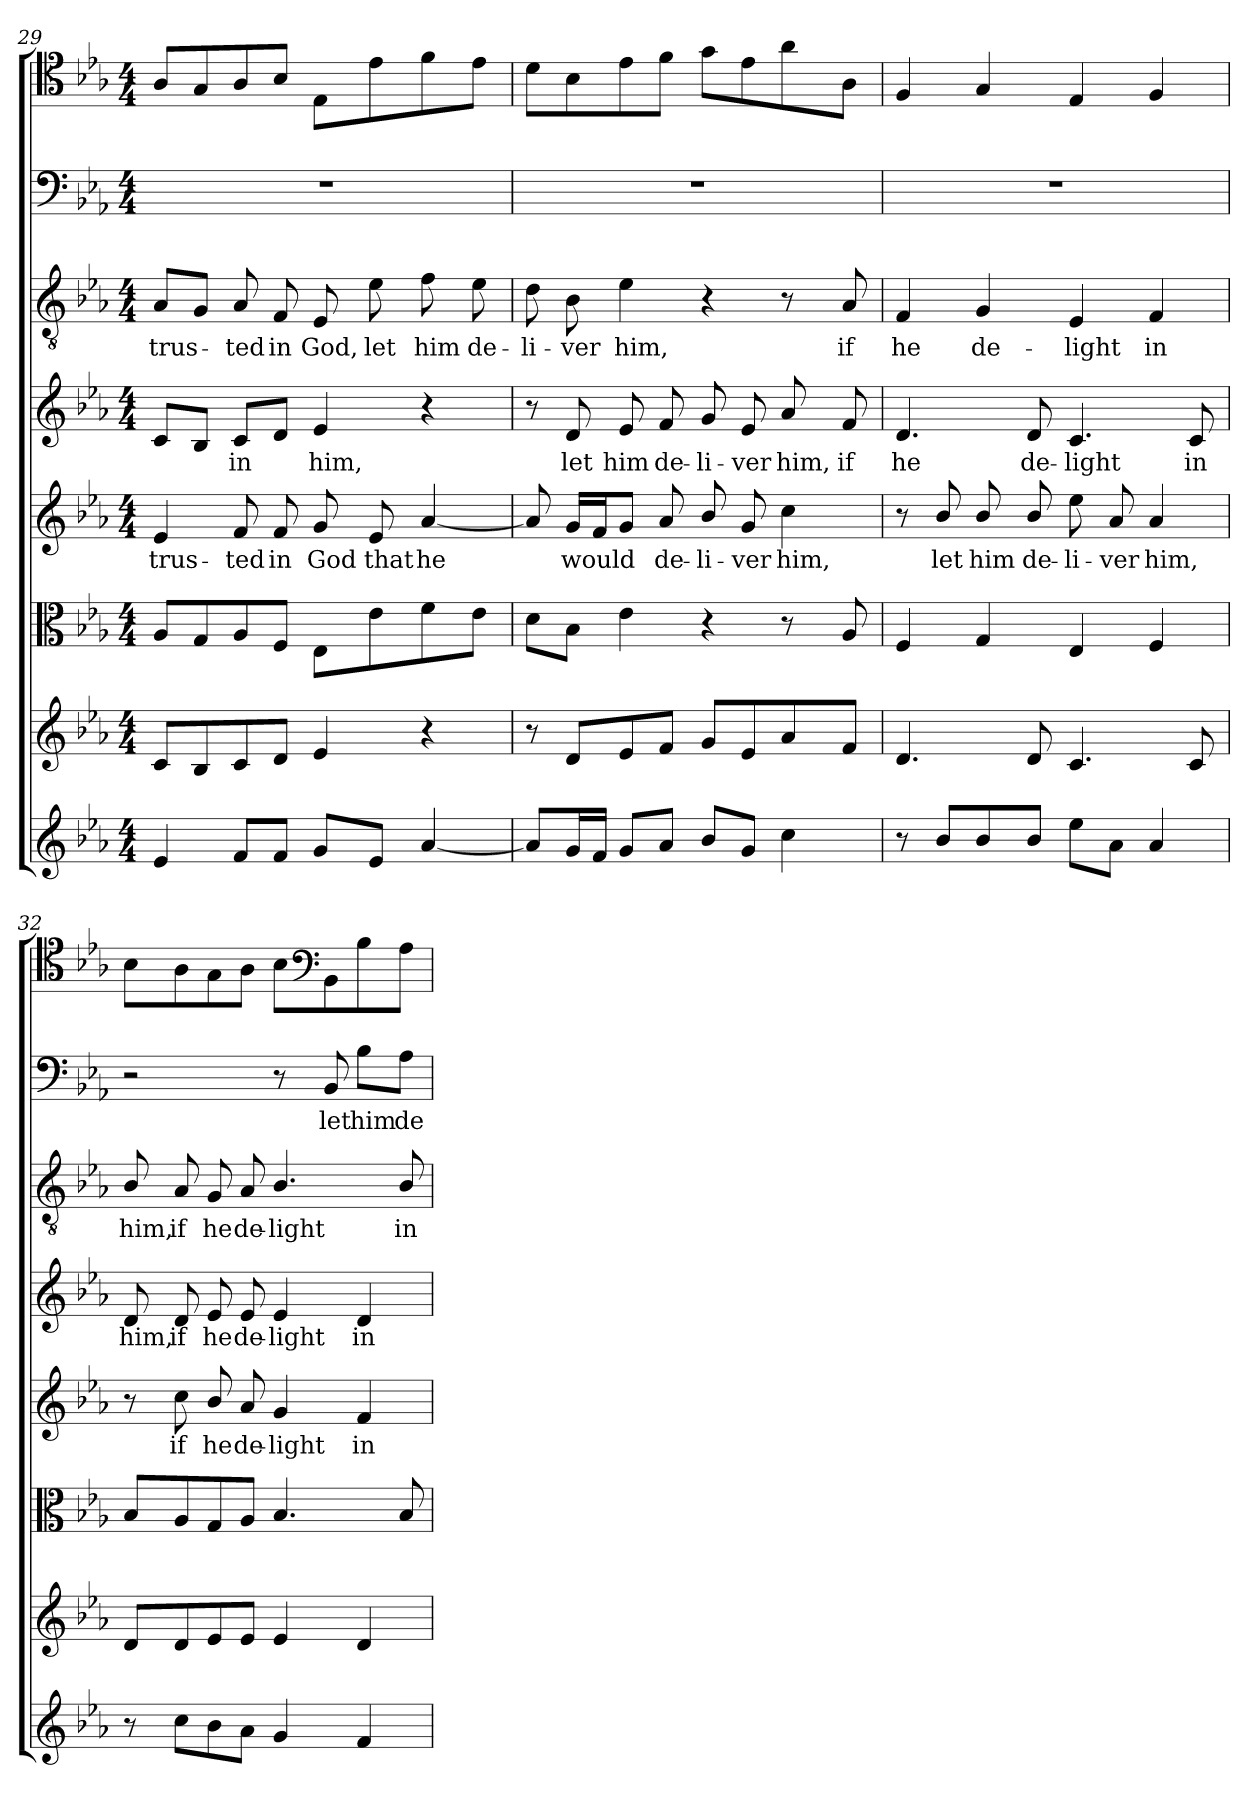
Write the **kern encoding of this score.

**kern	**kern	**kern	**kern	**text	**kern	**text	**kern	**text	**kern	**text	**kern
*part8	*part7	*part6	*part5	*part5	*part4	*part4	*part3	*part3	*part2	*part2	*part1
*staff8	*staff7	*staff6	*staff5	*staff5	*staff4	*staff4	*staff3	*staff3	*staff2	*staff2	*staff1
*clefG2	*clefG2	*clefC3	*clefG2	*	*clefG2	*	*clefGv2	*	*clefF4	*	*clefC4
*k[b-e-a-]	*k[b-e-a-]	*k[b-e-a-]	*k[b-e-a-]	*	*k[b-e-a-]	*	*k[b-e-a-]	*	*k[b-e-a-]	*	*k[b-e-a-]
*c:	*c:	*c:	*c:	*	*c:	*	*c:	*	*c:	*	*c:
*M4/4	*M4/4	*M4/4	*M4/4	*	*M4/4	*	*M4/4	*	*M4/4	*	*M4/4
=29	=29	=29	=29	=29	=29	=29	=29	=29	=29	=29	=29
4e-/	8c/L	8A-/L	4e-/	trus-	8c/L	.	8A-/L	trus-	1r	.	8A-/L
.	8B-/	8G/	.	.	8B-/J	.	8G/J	.	.	.	8G/
8f/L	8c/	8A-/	8f/	-ted	8c/L	in	8A-/	-ted	.	.	8A-/
8f/J	8d/J	8F/J	8f/	in	8d/J	.	8F/	in	.	.	8B-/J
8g/L	4e-/	8E-\L	8g/	God	4e-/	him,	8E-/	God,	.	.	8E-/L
8e-/J	.	8e-\	8e-/	that	.	.	8e-\	let	.	.	8e-\
[4a-/	4r	8f\	[4a-/	he	4r	.	8f\	him	.	.	8f\
.	.	8e-\J	.	.	.	.	8e-\	de-	.	.	8e-\J
=30	=30	=30	=30	=30	=30	=30	=30	=30	=30	=30	=30
8a-/L]	8r	8d\L	8a-/]	.	8r	.	8d\	-li-	1r	.	8d\L
16g/L	8d/L	8B-\J	16g/LL	would	8d/	let	8B-\	-ver	.	.	8B-\
16f/JJ	.	.	16f/J	.	.	.	.	.	.	.	.
8g/L	8e-/	4e-\	8g/J	.	8e-/	him	4e-\	him,	.	.	8e-\
8a-/J	8f/J	.	8a-/	de-	8f/	de-	.	.	.	.	8f\J
8b-/L	8g/L	4r	8b-/	-li-	8g/	-li-	4r	.	.	.	8g\L
8g/J	8e-/	.	8g/	-ver	8e-/	-ver	.	.	.	.	8e-\
4cc\	8a-/	8r	4cc\	him,	8a-/	him,	8r	.	.	.	8a-\
.	8f/J	8A-/	.	.	8f/	if	8A-/	if	.	.	8A-\J
=31	=31	=31	=31	=31	=31	=31	=31	=31	=31	=31	=31
8r	4.d/	4F/	8r	.	4.d/	he	4F/	he	1r	.	4F/
8b-/L	.	.	8b-/	let	.	.	.	.	.	.	.
8b-/	.	4G/	8b-/	him	.	.	4G/	de-	.	.	4G/
8b-/J	8d/	.	8b-/	de-	8d/	de-	.	.	.	.	.
8ee-\L	4.c/	4E-/	8ee-\	-li-	4.c/	-light	4E-/	-light	.	.	4E-/
8a-\J	.	.	8a-/	-ver	.	.	.	.	.	.	.
4a-/	.	4F/	4a-/	him,	.	.	4F/	in	.	.	4F/
.	8c/	.	.	.	8c/	in	.	.	.	.	.
=32	=32	=32	=32	=32	=32	=32	=32	=32	=32	=32	=32
8r	8d/L	8B-/L	8r	.	8d/	him,	8B-/	him,	2r	.	8B-\L
8cc\L	8d/	8A-/	8cc\	if	8d/	if	8A-/	if	.	.	8A-\
8b-\	8e-/	8G/	8b-/	he	8e-/	he	8G/	he	.	.	8G\
8a-\J	8e-/J	8A-/J	8a-/	de-	8e-/	de-	8A-/	de-	.	.	8A-\J
4g/	4e-/	4.B-/	4g/	-light	4e-/	-light	4.B-/	-light	8r	.	8B-\L
*	*	*	*	*	*	*	*	*	*	*	*clefF4
.	.	.	.	.	.	.	.	.	8BB-/	let	8BB-\
4f/	4d/	.	4f/	in	4d/	in	.	.	8B-\L	him	8B-\
.	.	8B-/	.	.	.	.	8B-/	in	8A-\J	de-	8A-\J
=	=	=	=	=	=	=	=	=	=	=	=
*-	*-	*-	*-	*-	*-	*-	*-	*-	*-	*-	*-
